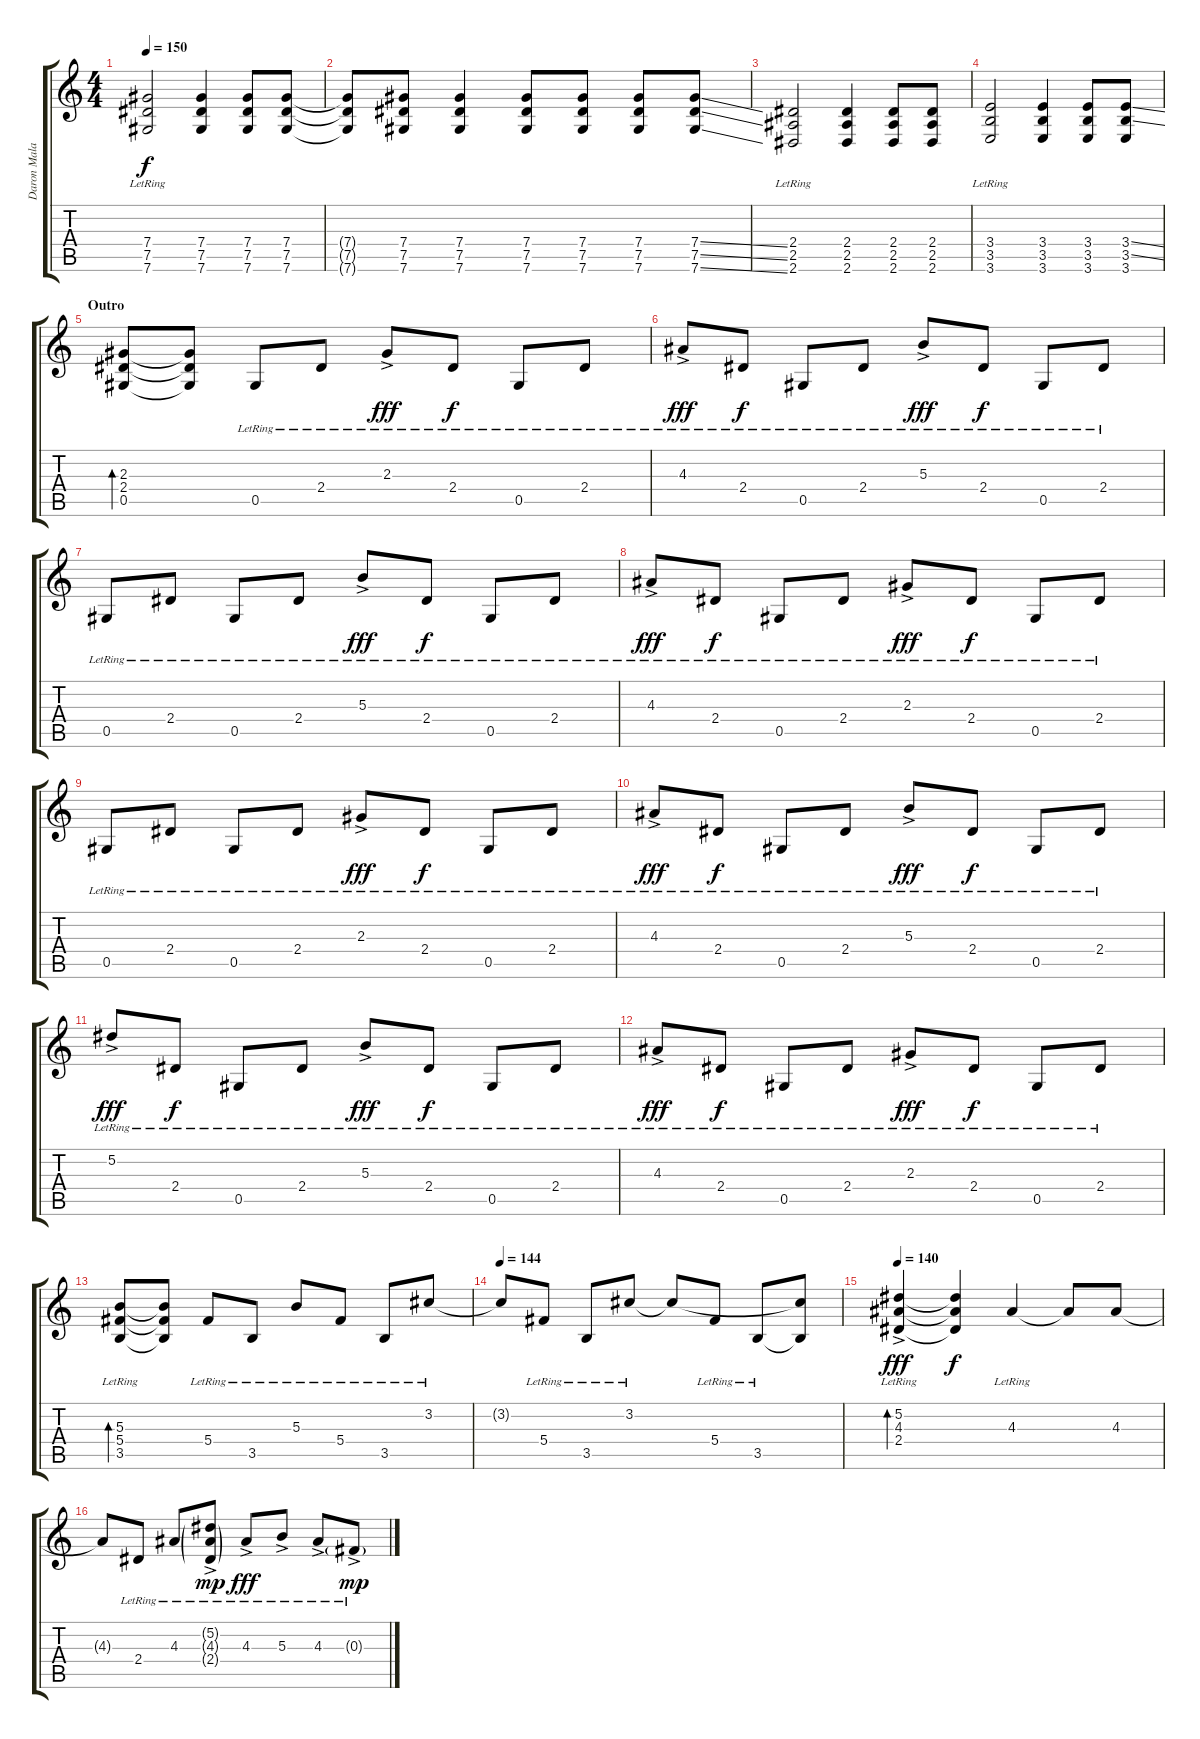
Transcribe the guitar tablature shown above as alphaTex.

\track ("Daron Malakian" "Daron Mala") {instrument electricguitarjazz}
\staff {score tabs}
\tuning (Eb4 Bb3 Gb3 Db3 Ab2 Db2) {hide}
\ts (4 4)
\tempo 150
\clef g2
\ks c
(7.4{lr} 7.5{lr} 7.6{lr}).2{dy f} (7.4 7.5 7.6).4 (7.4 7.5 7.6).8 (7.4 7.5 7.6).8 |
(7.4{t} 7.5{t} 7.6{t}).8 (7.4 7.5 7.6).8 (7.4 7.5 7.6).4 (7.4 7.5 7.6).8 (7.4 7.5 7.6).8 (7.4 7.5 7.6).8 (7.4{ss} 7.5{ss} 7.6{ss}).8 |
(2.4{lr} 2.5{lr} 2.6{lr}).2 (2.4 2.5 2.6).4 (2.4 2.5 2.6).8 (2.4 2.5 2.6).8 |
(3.4{lr} 3.5{lr} 3.6{lr}).2 (3.4 3.5 3.6).4 (3.4 3.5 3.6).8 (3.4{ss} 3.5{ss} 3.6).8 |
\section ("" "Outro")
(2.3 2.4 0.5).8{bd 120} (2.3{t} 2.4{t} 0.5{t}).8 0.5{lr}.8 2.4{lr}.8 2.3{ac lr}.8{dy fff} 2.4{lr}.8{dy f} 0.5{lr}.8 2.4{lr}.8 |
4.3{ac lr}.8{dy fff} 2.4{lr}.8{dy f} 0.5{lr}.8 2.4{lr}.8 5.3{ac lr}.8{dy fff} 2.4{lr}.8{dy f} 0.5{lr}.8 2.4{lr}.8 |
0.5{lr}.8 2.4{lr}.8 0.5{lr}.8 2.4{lr}.8 5.3{ac lr}.8{dy fff} 2.4{lr}.8{dy f} 0.5{lr}.8 2.4{lr}.8 |
4.3{ac lr}.8{dy fff} 2.4{lr}.8{dy f} 0.5{lr}.8 2.4{lr}.8 2.3{ac lr}.8{dy fff} 2.4{lr}.8{dy f} 0.5{lr}.8 2.4{lr}.8 |
0.5{lr}.8 2.4{lr}.8 0.5{lr}.8 2.4{lr}.8 2.3{ac lr}.8{dy fff} 2.4{lr}.8{dy f} 0.5{lr}.8 2.4{lr}.8 |
4.3{ac lr}.8{dy fff} 2.4{lr}.8{dy f} 0.5{lr}.8 2.4{lr}.8 5.3{ac lr}.8{dy fff} 2.4{lr}.8{dy f} 0.5{lr}.8 2.4{lr}.8 |
5.2{ac lr}.8{dy fff} 2.4{lr}.8{dy f} 0.5{lr}.8 2.4{lr}.8 5.3{ac lr}.8{dy fff} 2.4{lr}.8{dy f} 0.5{lr}.8 2.4{lr}.8 |
4.3{ac lr}.8{dy fff} 2.4{lr}.8{dy f} 0.5{lr}.8 2.4{lr}.8 2.3{ac lr}.8{dy fff} 2.4{lr}.8{dy f} 0.5{lr}.8 2.4{lr}.8 |
(5.3{lr} 5.4{lr} 3.5{lr}).8{bd 240} (5.3{t} 5.4{t} 3.5{t}).8 5.4{lr}.8 3.5{lr}.8 5.3{lr}.8 5.4{lr}.8 3.5{lr}.8 3.2{lr}.8 |
\tempo 144
3.2{t}.8 5.4{lr}.8 3.5{lr}.8 3.2{lr}.8 3.2{t}.8 5.4{lr}.8 3.5{lr}.8 (3.2{t} 3.5{t}).8 |
\tempo 140
(5.2{lr} 4.3{lr} 2.4{ac lr}).4{bd 240 dy fff} (5.2{t} 4.3{t} 2.4{t}).4{dy f} 4.3{lr}.4 4.3{t}.8 4.3.8 |
4.3{t}.8 2.4{lr}.8 4.3{lr}.8 (5.2{g lr} 4.3{g lr} 2.4{g ac lr}).8{dy mp} 4.3{ac lr}.8{dy fff} 5.3{ac lr}.8 4.3{ac lr}.8 0.3{g ac lr}.8{dy mp}
